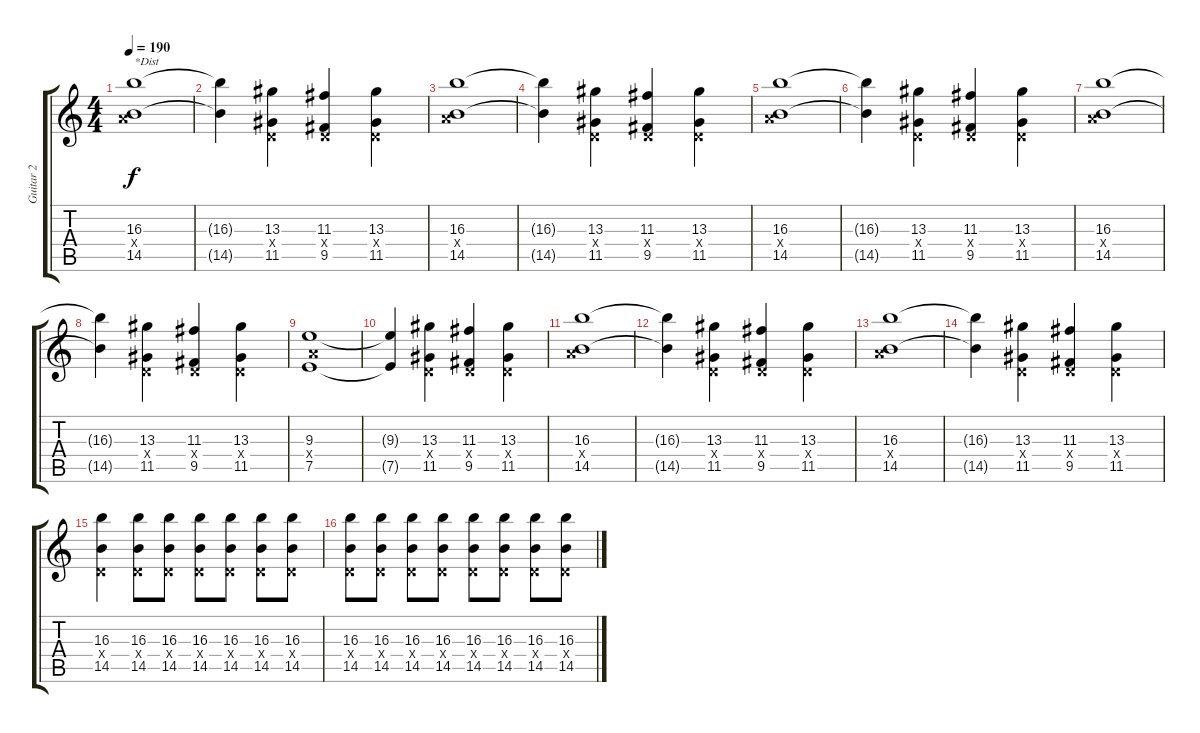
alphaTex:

\track ("Guitar 2" "Guitar 2") {instrument distortionguitar}
\staff {score tabs}
\tuning (E4 B3 G3 D3 A2 E2) {hide}
\ts (4 4)
\tempo 190
\clef g2
\ks c
(16.3 7.4{x} 14.5).1{txt "*Dist" dy f instrument distortionguitar} |
(16.3{t} 14.5{t}).4 (13.3 0.4{x} 11.5).4 (11.3 0.4{x} 9.5).4 (13.3 0.4{x} 11.5).4 |
(16.3 7.4{x} 14.5).1 |
(16.3{t} 14.5{t}).4 (13.3 0.4{x} 11.5).4 (11.3 0.4{x} 9.5).4 (13.3 0.4{x} 11.5).4 |
(16.3 7.4{x} 14.5).1 |
(16.3{t} 14.5{t}).4 (13.3 0.4{x} 11.5).4 (11.3 0.4{x} 9.5).4 (13.3 0.4{x} 11.5).4 |
(16.3 7.4{x} 14.5).1 |
(16.3{t} 14.5{t}).4 (13.3 0.4{x} 11.5).4 (11.3 0.4{x} 9.5).4 (13.3 0.4{x} 11.5).4 |
(9.3 7.4{x} 7.5).1 |
(9.3{t} 7.5{t}).4 (13.3 0.4{x} 11.5).4 (11.3 0.4{x} 9.5).4 (13.3 0.4{x} 11.5).4 |
(16.3 7.4{x} 14.5).1 |
(16.3{t} 14.5{t}).4 (13.3 0.4{x} 11.5).4 (11.3 0.4{x} 9.5).4 (13.3 0.4{x} 11.5).4 |
(16.3 7.4{x} 14.5).1 |
(16.3{t} 14.5{t}).4 (13.3 0.4{x} 11.5).4 (11.3 0.4{x} 9.5).4 (13.3 0.4{x} 11.5).4 |
(16.3 0.4{x} 14.5).4 (16.3 0.4{x} 14.5).8 (16.3 0.4{x} 14.5).8 (16.3 0.4{x} 14.5).8 (16.3 0.4{x} 14.5).8 (16.3 0.4{x} 14.5).8 (16.3 0.4{x} 14.5).8 |
(16.3 0.4{x} 14.5).8 (16.3 0.4{x} 14.5).8 (16.3 0.4{x} 14.5).8 (16.3 0.4{x} 14.5).8 (16.3 0.4{x} 14.5).8 (16.3 0.4{x} 14.5).8 (16.3 0.4{x} 14.5).8 (16.3 0.4{x} 14.5).8
